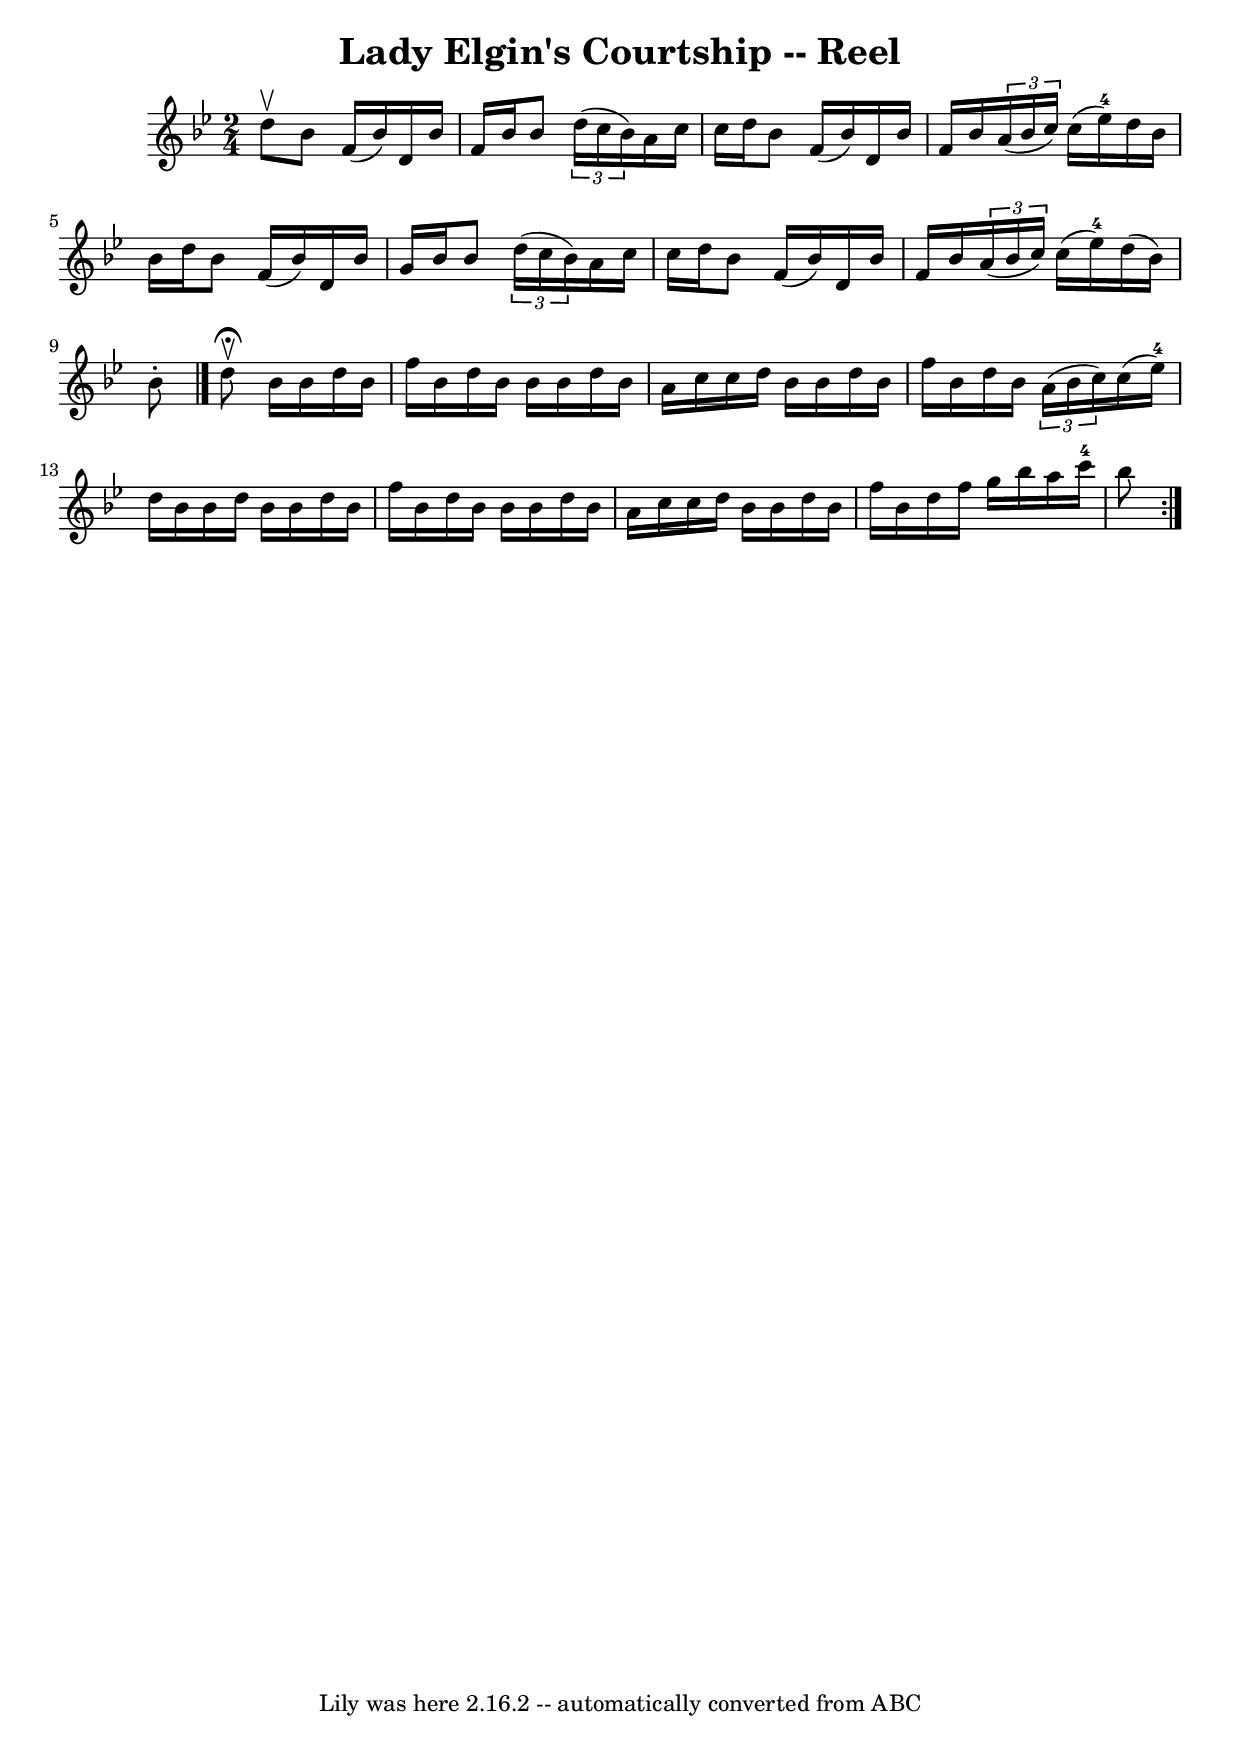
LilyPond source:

\version "2.16.2"
\include "Mammoth.ily"
\header {
	%% book = "Ryan's Mammoth Collection"
	crossRefNumber = "1"
	footnotes = "\\\\258"
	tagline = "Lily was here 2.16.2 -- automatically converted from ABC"
	title = "Lady Elgin's Courtship -- Reel"
}
voicedefault =  {


\time 2/4 
\key bes \major d''8^\upbow |
 bes'8 f'16 (bes'16  
-) d'16 bes'16 f'16 bes'16    |
 bes'8    \times 2/3 {   
d''16 (c''16 bes'16) } a'16 c''16 c''16 d''16    |
   
bes'8 f'16 (bes'16) d'16 bes'16 f'16 bes'16    |
     
\times 2/3 { a'16 (bes'16 c''16) } c''16 (ees''16-4)   
d''16 bes'16 bes'16 d''16    |
 bes'8 f'16 (bes'16) 
 d'16 bes'16 g'16 bes'16    |
 bes'8    \times 2/3 { d''16 
(c''16 bes'16) } a'16 c''16 c''16 d''16    |
 bes'8 
 f'16 (bes'16) d'16 bes'16 f'16 bes'16    |
     
\times 2/3 { a'16 (bes'16 c''16) } c''16 (ees''16-4)   
d''16 (bes'16) bes'8 -.   \bar "|."     \repeat volta 2 { d''8 
^\fermata^\upbow |
 bes'16 bes'16 d''16 bes'16 f''16    
bes'16 d''16 bes'16    |
 bes'16 bes'16 d''16 bes'16    
a'16 c''16 c''16 d''16    |
 bes'16 bes'16 d''16    
bes'16 f''16 bes'16 d''16 bes'16    |
   \times 2/3 { a'16 
(bes'16 c''16) } c''16 (ees''16-4) d''16 bes'16    
bes'16 d''16    |
 bes'16 bes'16 d''16 bes'16 f''16    
bes'16 d''16 bes'16    |
 bes'16 bes'16 d''16 bes'16    
a'16 c''16 c''16 d''16    |
 bes'16 bes'16 d''16    
bes'16 f''16 bes'16 d''16 f''16    |
 g''16 bes''16    
a''16 c'''16-4 bes''8  }   
}

\score{
    <<

	\context Staff="default"
	{
	    \voicedefault 
	}

    >>
	\layout {
	}
	\midi {}
}
